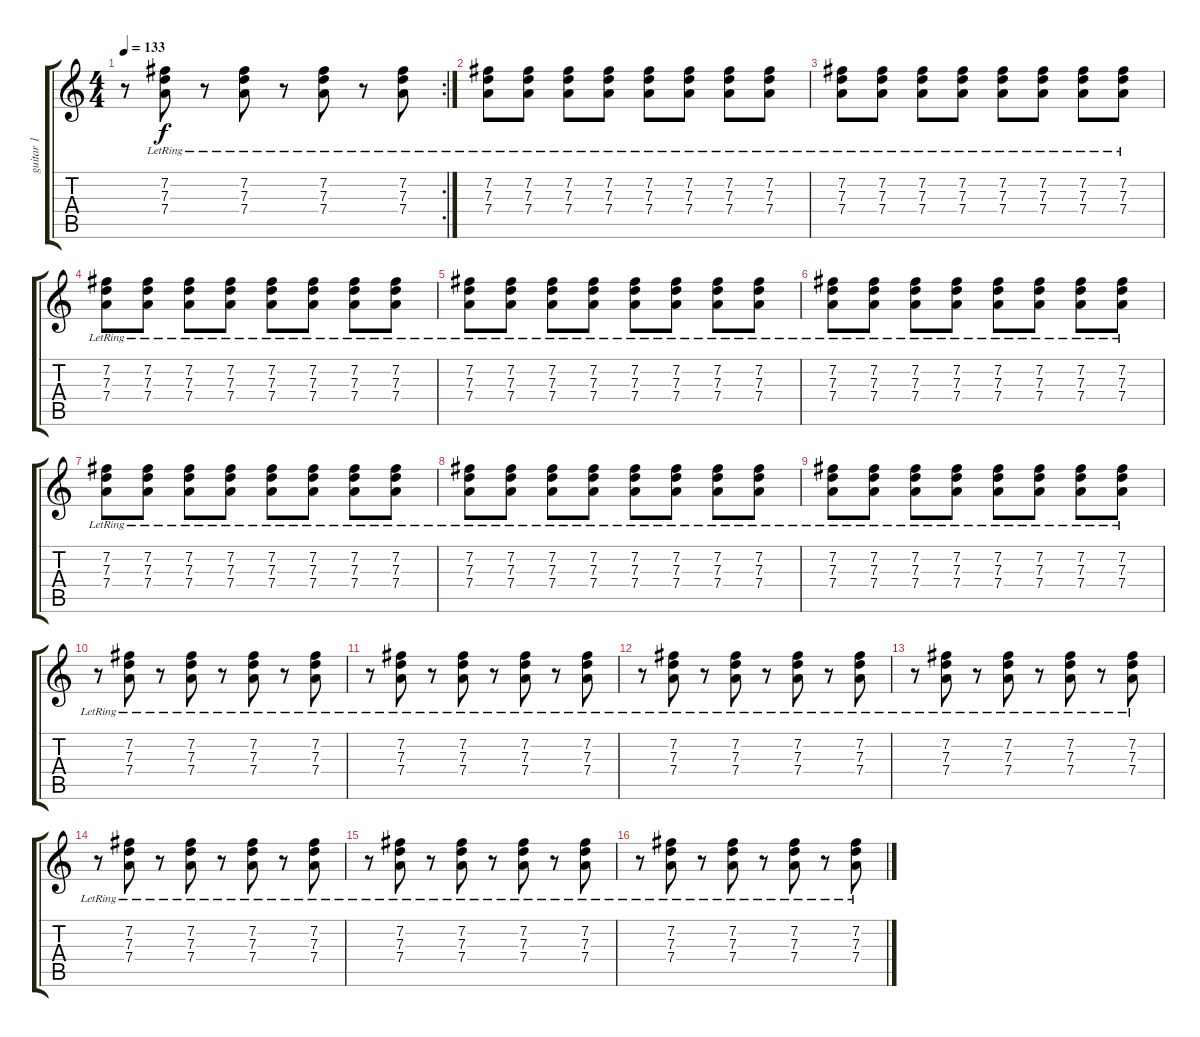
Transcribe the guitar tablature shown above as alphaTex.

\track ("guitar 1" "guitar 1") {instrument distortionguitar}
\staff {score tabs}
\tuning (E4 B3 G3 D3 A2 E2) {hide}
\rc 2
\ts (4 4)
\tempo 133
\clef g2
\ks c
r.8{dy f} (7.2{lr} 7.3{lr} 7.4{lr}).8 r.8 (7.2{lr} 7.3{lr} 7.4{lr}).8 r.8 (7.2{lr} 7.3{lr} 7.4{lr}).8 r.8 (7.2{lr} 7.3{lr} 7.4{lr}).8 |
(7.2{lr} 7.3{lr} 7.4{lr}).8 (7.2{lr} 7.3{lr} 7.4{lr}).8 (7.2{lr} 7.3{lr} 7.4{lr}).8 (7.2{lr} 7.3{lr} 7.4{lr}).8 (7.2{lr} 7.3{lr} 7.4{lr}).8 (7.2{lr} 7.3{lr} 7.4{lr}).8 (7.2{lr} 7.3{lr} 7.4{lr}).8 (7.2{lr} 7.3{lr} 7.4{lr}).8 |
(7.2{lr} 7.3{lr} 7.4{lr}).8 (7.2{lr} 7.3{lr} 7.4{lr}).8 (7.2{lr} 7.3{lr} 7.4{lr}).8 (7.2{lr} 7.3{lr} 7.4{lr}).8 (7.2{lr} 7.3{lr} 7.4{lr}).8 (7.2{lr} 7.3{lr} 7.4{lr}).8 (7.2{lr} 7.3{lr} 7.4{lr}).8 (7.2{lr} 7.3{lr} 7.4{lr}).8 |
(7.2{lr} 7.3{lr} 7.4{lr}).8 (7.2{lr} 7.3{lr} 7.4{lr}).8 (7.2{lr} 7.3{lr} 7.4{lr}).8 (7.2{lr} 7.3{lr} 7.4{lr}).8 (7.2{lr} 7.3{lr} 7.4{lr}).8 (7.2{lr} 7.3{lr} 7.4{lr}).8 (7.2{lr} 7.3{lr} 7.4{lr}).8 (7.2{lr} 7.3{lr} 7.4{lr}).8 |
(7.2{lr} 7.3{lr} 7.4{lr}).8 (7.2{lr} 7.3{lr} 7.4{lr}).8 (7.2{lr} 7.3{lr} 7.4{lr}).8 (7.2{lr} 7.3{lr} 7.4{lr}).8 (7.2{lr} 7.3{lr} 7.4{lr}).8 (7.2{lr} 7.3{lr} 7.4{lr}).8 (7.2{lr} 7.3{lr} 7.4{lr}).8 (7.2{lr} 7.3{lr} 7.4{lr}).8 |
(7.2{lr} 7.3{lr} 7.4{lr}).8 (7.2{lr} 7.3{lr} 7.4{lr}).8 (7.2{lr} 7.3{lr} 7.4{lr}).8 (7.2{lr} 7.3{lr} 7.4{lr}).8 (7.2{lr} 7.3{lr} 7.4{lr}).8 (7.2{lr} 7.3{lr} 7.4{lr}).8 (7.2{lr} 7.3{lr} 7.4{lr}).8 (7.2{lr} 7.3{lr} 7.4{lr}).8 |
(7.2{lr} 7.3{lr} 7.4{lr}).8 (7.2{lr} 7.3{lr} 7.4{lr}).8 (7.2{lr} 7.3{lr} 7.4{lr}).8 (7.2{lr} 7.3{lr} 7.4{lr}).8 (7.2{lr} 7.3{lr} 7.4{lr}).8 (7.2{lr} 7.3{lr} 7.4{lr}).8 (7.2{lr} 7.3{lr} 7.4{lr}).8 (7.2{lr} 7.3{lr} 7.4{lr}).8 |
(7.2{lr} 7.3{lr} 7.4{lr}).8 (7.2{lr} 7.3{lr} 7.4{lr}).8 (7.2{lr} 7.3{lr} 7.4{lr}).8 (7.2{lr} 7.3{lr} 7.4{lr}).8 (7.2{lr} 7.3{lr} 7.4{lr}).8 (7.2{lr} 7.3{lr} 7.4{lr}).8 (7.2{lr} 7.3{lr} 7.4{lr}).8 (7.2{lr} 7.3{lr} 7.4{lr}).8 |
(7.2{lr} 7.3{lr} 7.4{lr}).8 (7.2{lr} 7.3{lr} 7.4{lr}).8 (7.2{lr} 7.3{lr} 7.4{lr}).8 (7.2{lr} 7.3{lr} 7.4{lr}).8 (7.2{lr} 7.3{lr} 7.4{lr}).8 (7.2{lr} 7.3{lr} 7.4{lr}).8 (7.2{lr} 7.3{lr} 7.4{lr}).8 (7.2{lr} 7.3{lr} 7.4{lr}).8 |
r.8 (7.2{lr} 7.3{lr} 7.4{lr}).8 r.8 (7.2{lr} 7.3{lr} 7.4{lr}).8 r.8 (7.2{lr} 7.3{lr} 7.4{lr}).8 r.8 (7.2{lr} 7.3{lr} 7.4{lr}).8 |
r.8 (7.2{lr} 7.3{lr} 7.4{lr}).8 r.8 (7.2{lr} 7.3{lr} 7.4{lr}).8 r.8 (7.2{lr} 7.3{lr} 7.4{lr}).8 r.8 (7.2{lr} 7.3{lr} 7.4{lr}).8 |
r.8 (7.2{lr} 7.3{lr} 7.4{lr}).8 r.8 (7.2{lr} 7.3{lr} 7.4{lr}).8 r.8 (7.2{lr} 7.3{lr} 7.4{lr}).8 r.8 (7.2{lr} 7.3{lr} 7.4{lr}).8 |
r.8 (7.2{lr} 7.3{lr} 7.4{lr}).8 r.8 (7.2{lr} 7.3{lr} 7.4{lr}).8 r.8 (7.2{lr} 7.3{lr} 7.4{lr}).8 r.8 (7.2{lr} 7.3{lr} 7.4{lr}).8 |
r.8 (7.2{lr} 7.3{lr} 7.4{lr}).8 r.8 (7.2{lr} 7.3{lr} 7.4{lr}).8 r.8 (7.2{lr} 7.3{lr} 7.4{lr}).8 r.8 (7.2{lr} 7.3{lr} 7.4{lr}).8 |
r.8 (7.2{lr} 7.3{lr} 7.4{lr}).8 r.8 (7.2{lr} 7.3{lr} 7.4{lr}).8 r.8 (7.2{lr} 7.3{lr} 7.4{lr}).8 r.8 (7.2{lr} 7.3{lr} 7.4{lr}).8 |
r.8 (7.2{lr} 7.3{lr} 7.4{lr}).8 r.8 (7.2{lr} 7.3{lr} 7.4{lr}).8 r.8 (7.2{lr} 7.3{lr} 7.4{lr}).8 r.8 (7.2{lr} 7.3{lr} 7.4{lr}).8
